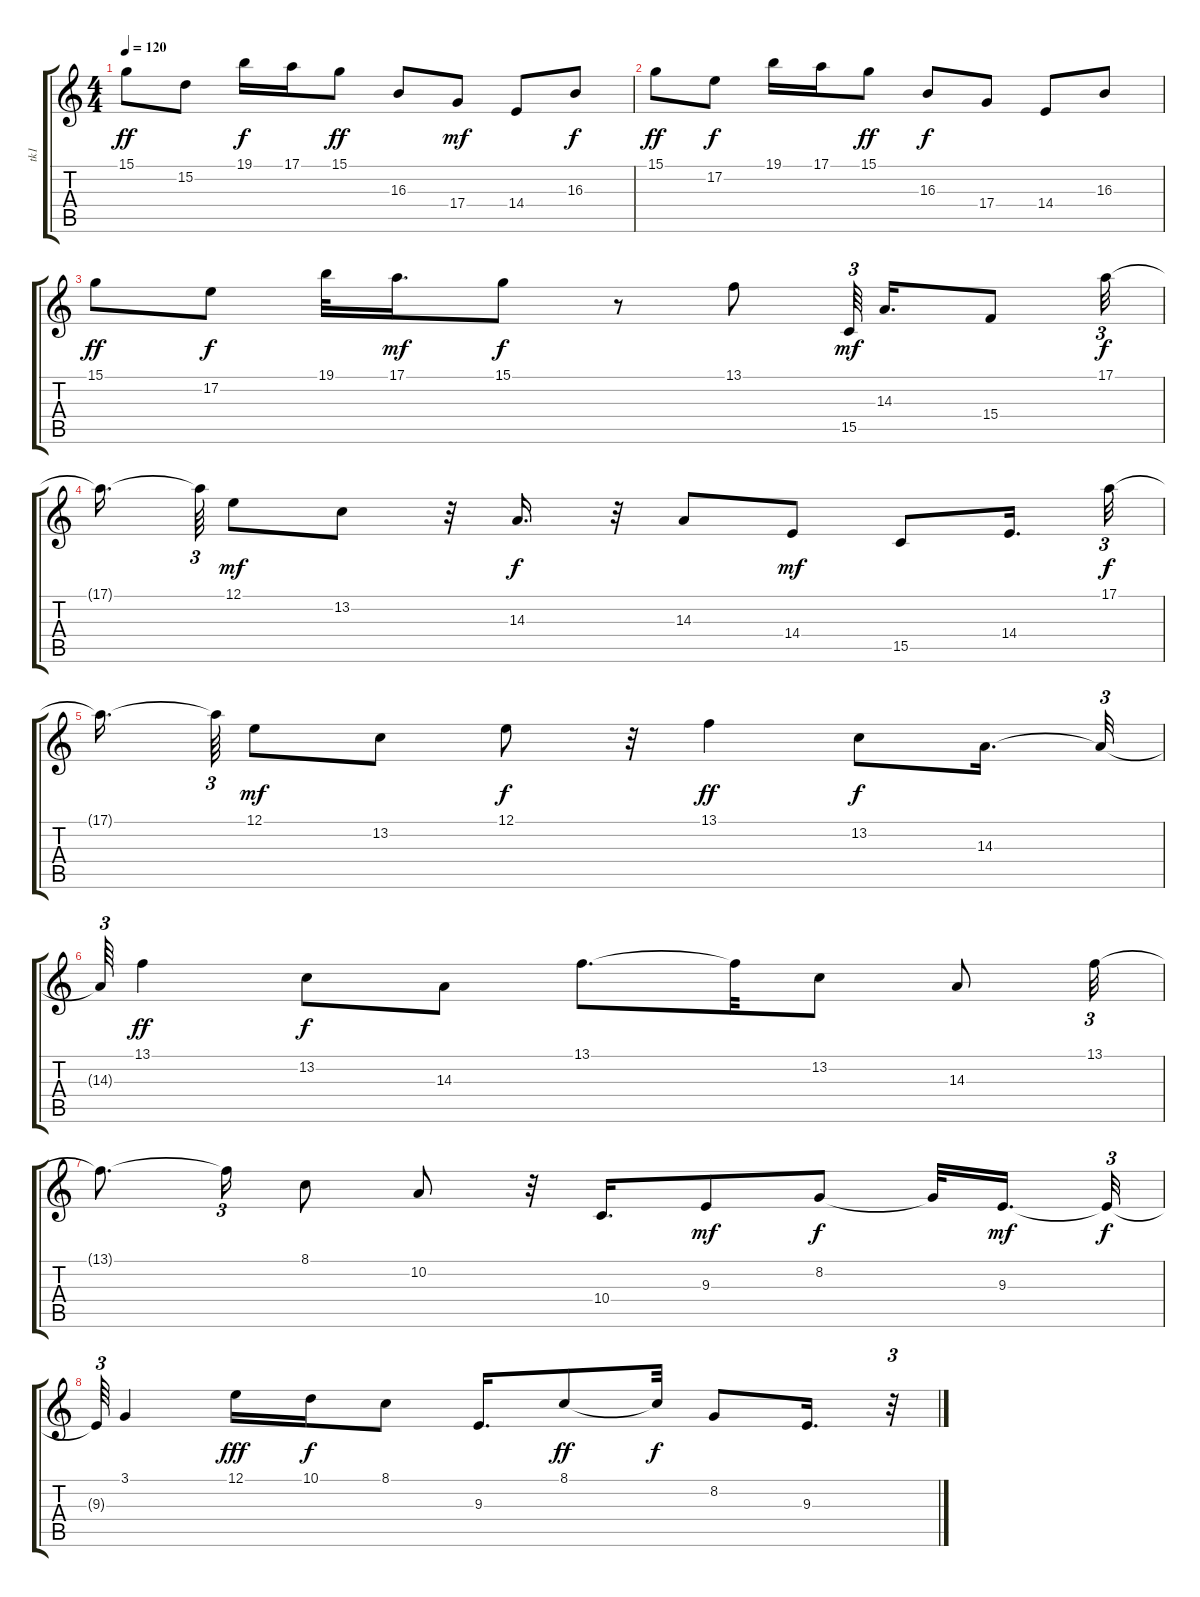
\track ("tk1" "tk1") {instrument brightacousticpiano}
\staff {score tabs}
\tuning (E4 B3 G3 D3 A2 E2) {hide}
\ts (4 4)
\tempo 120
\clef g2
\ks c
15.1.8{dy ff} 15.2.8 19.1.16{dy f} 17.1.16 15.1.8{dy ff} 16.3.8 17.4.8{dy mf} 14.4.8 16.3.8{dy f} |
15.1.8{dy ff} 17.2.8{dy f} 19.1.16 17.1.16 15.1.8{dy ff} 16.3.8{dy f} 17.4.8 14.4.8 16.3.8 |
15.1.8{dy ff} 17.2.8{dy f} 19.1.32 17.1.16{d dy mf} 15.1.8{dy f} r.8 13.1.8 15.5.64{tu (3 2) dy mf beam splitsecondary} 14.3.16{d} 15.4.8 17.1.32{tu (3 2) dy f} |
17.1{t}.16{d beam splitsecondary} 17.1{t}.64{tu (3 2)} 12.1.8{dy mf} 13.2.8 r.32 14.3.16{d dy f} r.32 14.3.8 14.4.8{dy mf} 15.5.8 14.4.16{d} 17.1.32{tu (3 2) dy f} |
17.1{t}.16{d beam splitsecondary} 17.1{t}.64{tu (3 2)} 12.1.8{dy mf} 13.2.8 12.1.8{dy f} r.32 13.1.4{dy ff} 13.2.8{dy f} 14.3.16{d} 14.3{t}.32{tu (3 2)} |
14.3{t}.64{tu (3 2)} 13.1.4{dy ff} 13.2.8{dy f} 14.3.8 13.1.8{d} 13.1{t}.32 13.2.8 14.3.8 13.1.32{tu (3 2)} |
13.1{t}.8{d} 13.1{t}.16{tu (3 2)} 8.1.8 10.2.8 r.32 10.4.16{d} 9.3.8{dy mf} 8.2.8{dy f} 8.2{t}.32 9.3.16{d dy mf beam splitsecondary} 9.3{t}.32{tu (3 2) dy f} |
9.3{t}.64{tu (3 2)} 3.1.4 12.1.16{dy fff} 10.1.16{dy f} 8.1.8 9.3.16{d} 8.1.8{dy ff} 8.1{t}.32{dy f} 8.2.8 9.3.16{d} r.32{tu (3 2)}
